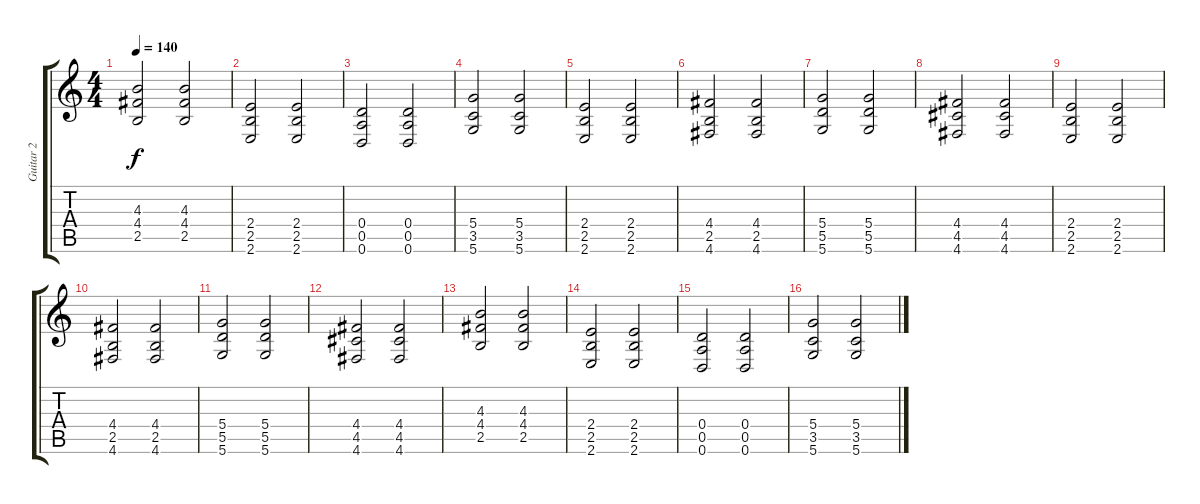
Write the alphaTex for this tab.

\track ("Guitar 2" "Guitar 2") {instrument distortionguitar}
\staff {score tabs}
\tuning (E4 B3 G3 D3 A2 D2) {hide}
\ts (4 4)
\tempo 140
\clef g2
\ks c
(4.3 4.4 2.5).2{dy f} (4.3 4.4 2.5).2 |
(2.4 2.5 2.6).2 (2.4 2.5 2.6).2 |
(0.4 0.5 0.6).2 (0.4 0.5 0.6).2 |
(5.4 3.5 5.6).2 (5.4 3.5 5.6).2 |
(2.4 2.5 2.6).2 (2.4 2.5 2.6).2 |
(4.4 2.5 4.6).2 (4.4 2.5 4.6).2 |
(5.4 5.5 5.6).2 (5.4 5.5 5.6).2 |
(4.4 4.5 4.6).2 (4.4 4.5 4.6).2 |
(2.4 2.5 2.6).2 (2.4 2.5 2.6).2 |
(4.4 2.5 4.6).2 (4.4 2.5 4.6).2 |
(5.4 5.5 5.6).2 (5.4 5.5 5.6).2 |
(4.4 4.5 4.6).2 (4.4 4.5 4.6).2 |
(4.3 4.4 2.5).2{volume 10} (4.3 4.4 2.5).2 |
(2.4 2.5 2.6).2 (2.4 2.5 2.6).2 |
(0.4 0.5 0.6).2 (0.4 0.5 0.6).2 |
(5.4 3.5 5.6).2 (5.4 3.5 5.6).2
